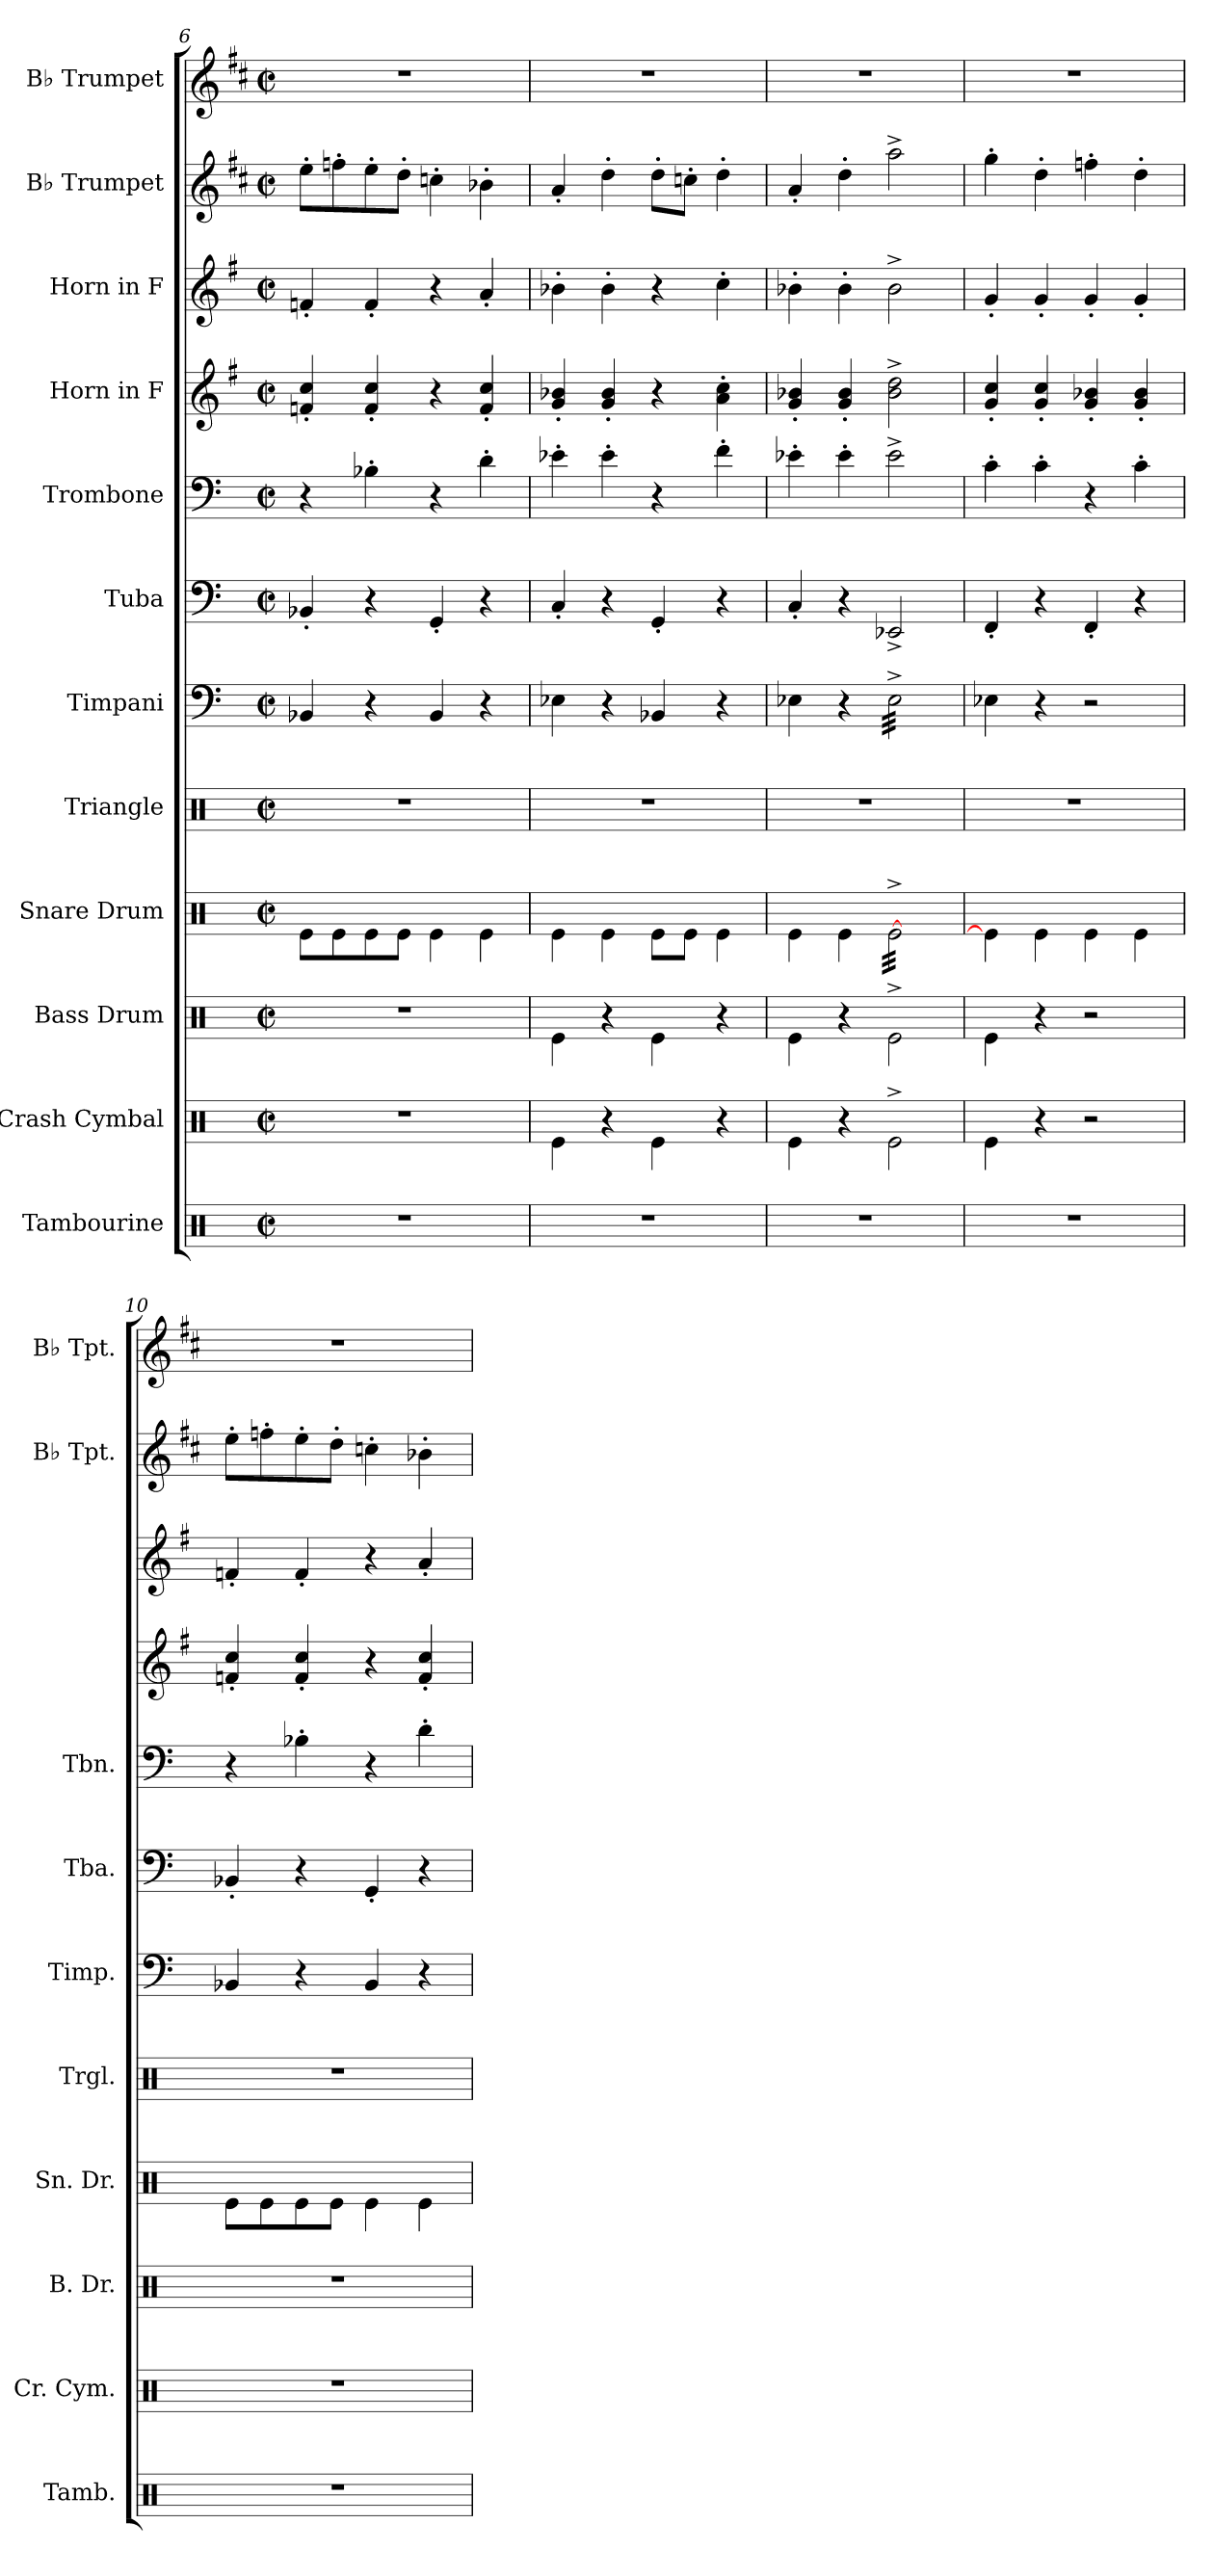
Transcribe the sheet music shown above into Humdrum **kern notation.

**kern	**kern	**kern	**kern	**kern	**kern	**kern	**kern	**kern	**kern	**kern	**kern
*part12	*part11	*part10	*part9	*part8	*part7	*part6	*part5	*part4	*part3	*part2	*part1
*staff12	*staff11	*staff10	*staff9	*staff8	*staff7	*staff6	*staff5	*staff4	*staff3	*staff2	*staff1
*I"Tambourine	*I"Crash Cymbal	*I"Bass Drum	*I"Snare Drum	*I"Triangle	*I"Timpani	*I"Tuba	*I"Trombone	*I"Horn in F	*I"Horn in F	*I"B♭ Trumpet	*I"B♭ Trumpet
*I'Tamb.	*I'Cr. Cym.	*I'B. Dr.	*I'Sn. Dr.	*I'Trgl.	*I'Timp.	*I'Tba.	*I'Tbn.	*	*	*I'B♭ Tpt.	*I'B♭ Tpt.
!!LO:PB:g=z
*clefX	*clefX	*clefX	*clefX	*clefX	*clefF4	*clefF4	*clefF4	*clefG2	*clefG2	*clefG2	*clefG2
*	*	*	*	*	*	*	*	*ITrd4c7	*ITrd4c7	*ITrd1c2	*ITrd1c2
*k[]	*k[]	*k[]	*k[]	*k[]	*k[]	*k[]	*k[]	*k[]	*k[]	*k[]	*k[]
*M2/2	*M2/2	*M2/2	*M2/2	*M2/2	*M2/2	*M2/2	*M2/2	*M2/2	*M2/2	*M2/2	*M2/2
*met(c|)	*met(c|)	*met(c|)	*met(c|)	*met(c|)	*met(c|)	*met(c|)	*met(c|)	*met(c|)	*met(c|)	*met(c|)	*met(c|)
=6	=6	=6	=6	=6	=6	=6	=6	=6	=6	=6	=6
1r	1r	1r	8Re\L	1r	4BB-X/	4BB-X'/	4r	4B-X/' 4f/'	4B-X'/	8dd'\L	1r
.	.	.	8Re\	.	.	.	.	.	.	8ee-X'\	.
.	.	.	8Re\	.	4r	4r	4B-X'\	4B-/' 4f/'	4B-'/	8dd'\	.
.	.	.	8Re\J	.	.	.	.	.	.	8cc'\J	.
.	.	.	4Re\	.	4BB-/	4GG'/	4r	4r	4r	4b-X'\	.
.	.	.	4Re\	.	4r	4r	4d'\	4B-/' 4f/'	4d'/	4a-X'\	.
=7	=7	=7	=7	=7	=7	=7	=7	=7	=7	=7	=7
1r	4Re\	4Re\	4Re\	1r	4E-X\	4C'/	4e-X'\	4c/' 4e-X/'	4e-X'\	4g'/	1r
.	4r	4r	4Re\	.	4r	4r	4e-'\	4c/' 4e-/'	4e-'\	4cc'\	.
.	4Re\	4Re\	8Re\L	.	4BB-X/	4GG'/	4r	4r	4r	8cc'\L	.
.	.	.	8Re\J	.	.	.	.	.	.	8b-X'\J	.
.	4r	4r	4Re\	.	4r	4r	4f'\	4d\' 4f\'	4f'\	4cc'\	.
=8	=8	=8	=8	=8	=8	=8	=8	=8	=8	=8	=8
1r	4Re\	4Re\	4Re\	1r	4E-X\	4C'/	4e-X'\	4c/' 4e-X/'	4e-X'\	4g'/	1r
.	4r	4r	4Re\	.	4r	4r	4e-'\	4c/' 4e-/'	4e-'\	4cc'\	.
*	*	*	*tremolo	*	*	*	*	*	*	*	*
*	*	*	*	*	*tremolo	*	*	*	*	*	*
.	2Re^\	2Re^\	[32Re^\LLL	.	32E-^\LLL	2EE-X^/	2e-^\	2e-\^ 2g\^	2e-^\	2gg^\	.
.	.	.	32Re^\	.	32E-^\	.	.	.	.	.	.
.	.	.	32Re^\	.	32E-^\	.	.	.	.	.	.
.	.	.	32Re^\	.	32E-^\	.	.	.	.	.	.
.	.	.	32Re^\	.	32E-^\	.	.	.	.	.	.
.	.	.	32Re^\	.	32E-^\	.	.	.	.	.	.
.	.	.	32Re^\	.	32E-^\	.	.	.	.	.	.
.	.	.	32Re^\	.	32E-^\	.	.	.	.	.	.
.	.	.	32Re^\	.	32E-^\	.	.	.	.	.	.
.	.	.	32Re^\	.	32E-^\	.	.	.	.	.	.
.	.	.	32Re^\	.	32E-^\	.	.	.	.	.	.
.	.	.	32Re^\	.	32E-^\	.	.	.	.	.	.
.	.	.	32Re^\	.	32E-^\	.	.	.	.	.	.
.	.	.	32Re^\	.	32E-^\	.	.	.	.	.	.
.	.	.	32Re^\	.	32E-^\	.	.	.	.	.	.
.	.	.	32Re^\JJJ	.	32E-^\JJJ	.	.	.	.	.	.
*	*	*	*	*	*Xtremolo	*	*	*	*	*	*
*	*	*	*Xtremolo	*	*	*	*	*	*	*	*
=9	=9	=9	=9	=9	=9	=9	=9	=9	=9	=9	=9
1r	4Re\	4Re\	4Re\]	1r	4E-X\	4FF'/	4c'\	4c/' 4f/'	4c'/	4ff'\	1r
.	4r	4r	4Re\	.	4r	4r	4c'\	4c/' 4f/'	4c'/	4cc'\	.
.	2r	2r	4Re\	.	2r	4FF'/	4r	4c/' 4e-X/'	4c'/	4ee-X'\	.
.	.	.	4Re\	.	.	4r	4c'\	4c/' 4e-/'	4c'/	4cc'\	.
=10	=10	=10	=10	=10	=10	=10	=10	=10	=10	=10	=10
1r	1r	1r	8Re\L	1r	4BB-X/	4BB-X'/	4r	4B-X/' 4f/'	4B-X'/	8dd'\L	1r
.	.	.	8Re\	.	.	.	.	.	.	8ee-X'\	.
.	.	.	8Re\	.	4r	4r	4B-X'\	4B-/' 4f/'	4B-'/	8dd'\	.
.	.	.	8Re\J	.	.	.	.	.	.	8cc'\J	.
.	.	.	4Re\	.	4BB-/	4GG'/	4r	4r	4r	4b-X'\	.
.	.	.	4Re\	.	4r	4r	4d'\	4B-/' 4f/'	4d'/	4a-X'\	.
=	=	=	=	=	=	=	=	=	=	=	=
*-	*-	*-	*-	*-	*-	*-	*-	*-	*-	*-	*-
